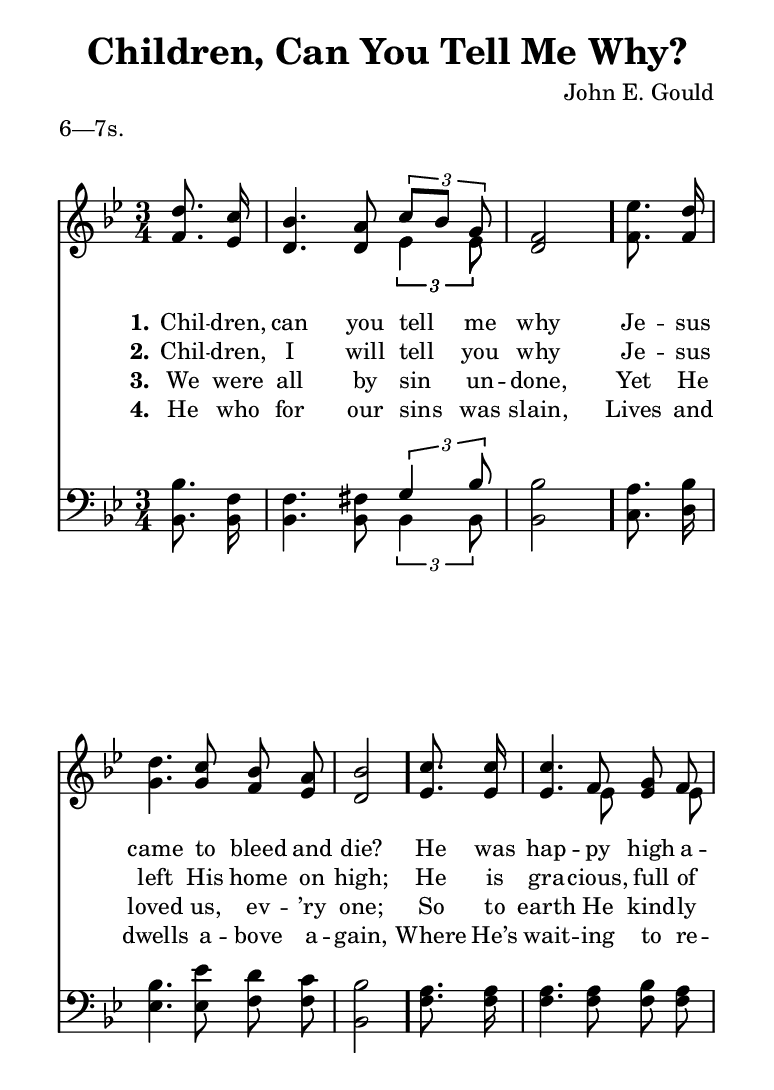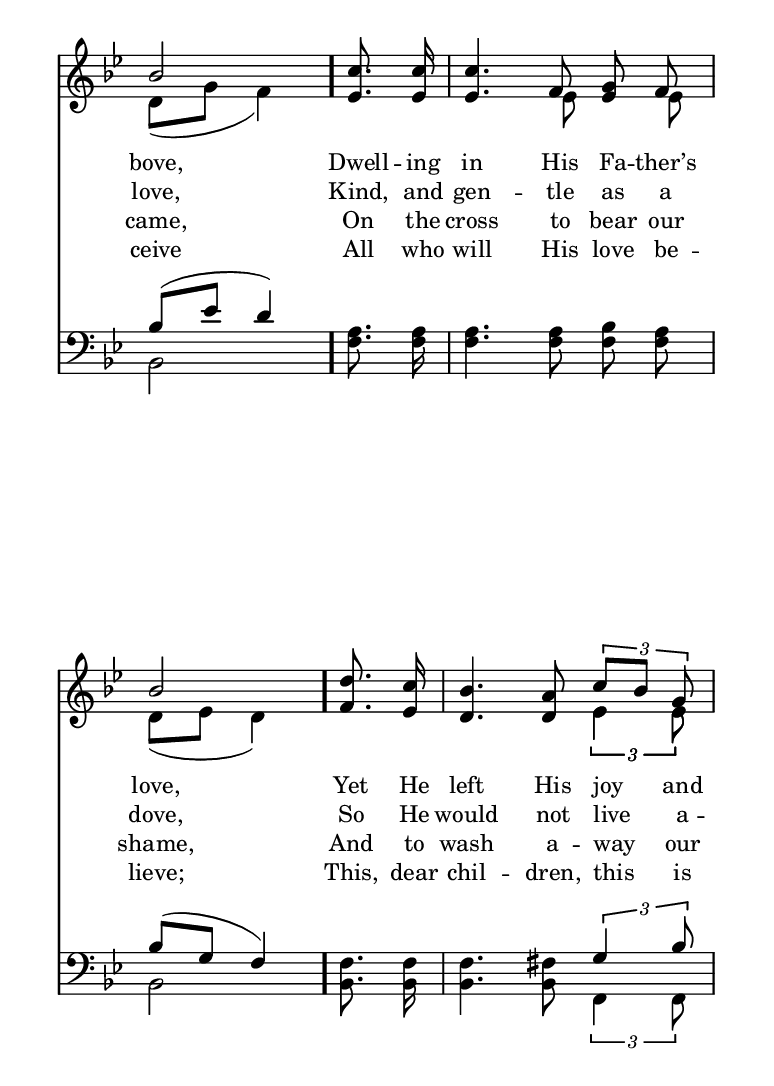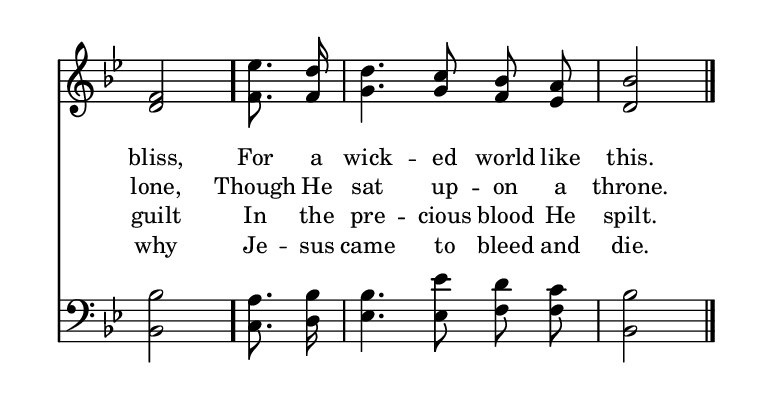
\include "common/global.ily"
\paper {
  \include "common/paper.ily"
  ragged-last-bottom = ##t
  system-system-spacing.padding = 2
system-system-spacing.basic-distance = 2

}

\header{
  %children
  hymnnumber = "311"
  title = "Children, Can You Tell Me Why?"
  tunename = "Pilot"
  meter = "6—7s."
  poet = "" % see https://hymnary.org/text/children_can_you_tell_us_why_jesus_came
  composer = "John E. Gould" % see https://hymnary.org/tune/pilot_gould
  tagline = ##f
}

global = {
  \include "common/overrides.ily"
  \override Staff.TimeSignature.style = #'numbered
  \time 3/4
  \override Score.MetronomeMark.transparent = ##t % hide all fermata changes too
  \tempo 4=80
  \key bes \major
  \partial 4
  \autoBeamOff
}

% rewrote voices as chords to work around unfortunate interactions between
% \partcombine and \tuplet

notesSoprano = {
\global
\relative c'' {

  d8. c16 | bes4. a8 << { \voiceOne \tuplet 3/2 { c8[ bes] g } } \new Voice { \voiceTwo \tuplet 3/2 { ees4 ees8 } } >> f2
  ees'8. d16 | d4. c8 bes a | bes2
  c8. c16 | c4. f,8 g f | bes2
  c8. c16 | c4. f,8 g f | bes2
  d8. c16 | bes4. a8 << { \voiceOne \tuplet 3/2 { c8[ bes] g } } \new Voice { \voiceTwo \tuplet 3/2 { ees4 ees8 } } >> f2
  ees'8. d16 | d4. c8 bes a | bes2

  \bar "|."

}
}

notesAlto = {
\global
\relative e' {

  f8. ees16 | d4. d8 s4 | d2 % s4 stands in for \tuplet 3/2 { ees4 ees8 }
  f8. f16 | g4. g8 f ees | d2
  ees8. ees16 | ees4. ees8 ees ees | d([ g] f4)
  ees8. ees16 | ees4. ees8 ees ees | d([ ees] d4)
  f8. ees16 | d4. d8 s4 | d2 % s4 stands in for \tuplet 3/2 { ees4 ees8 }
  f8. f16 | g4. g8 f ees | d2

}
}

notesTenor = {
\global
\relative a {

  bes8. f16 | f4. fis8 << { \voiceOne \tuplet 3/2 { g4 bes8 } } \new Voice { \voiceTwo \tuplet 3/2 { bes,4 bes8 } } >> | bes'2
  a8. bes16 | bes4. ees8 d c | bes2
  a8. a16 | a4. a8 bes a | bes8([ ees] d4)
  a8. a16 | a4. a8 bes a | bes8([ g] f4)
  f8. f16 | f4. fis8 << { \voiceOne \tuplet 3/2 { g4 bes8 } } \new Voice { \voiceTwo \tuplet 3/2 { f,4 f8 } } >> | bes'2
  a8. bes16 | bes4. ees8 d c | bes2

}
}

notesBass = {
\global
\relative f, {

  bes8. bes16 | bes4. bes8 r4 | bes2 % s4 stands in for tuplet
  c8. d16 | ees4. ees8 f f | bes,2
  f'8. f16 | f4. f8 f f | bes,2
  f'8. f16 | f4. f8 f f | bes,2
  bes8. bes16 | bes4. bes8 s4 | bes2 % s4 stands in for tuplet
  c8. d16 | ees4. ees8 f f | bes,2

}
}

wordsA = \lyricmode {
\set stanza = "1."

Chil -- dren, can you tell me why \bar "."
Je -- sus came to bleed and die? \bar "."
He was hap -- py high a -- bove, \bar "."
Dwell -- ing in His Fa -- ther’s love, \bar "."
Yet He left His joy and bliss, \bar "."
For a wick -- ed world like this. \bar "."

}

wordsB = \lyricmode {
\set stanza = "2."

Chil -- dren, I will tell you why
Je -- sus left His home on high;
He is gra -- cious, full of love,
Kind, and gen -- tle as a dove,
So He would not live a -- lone,
Though He sat up -- on a throne.

}

wordsC = \lyricmode {
\set stanza = "3."

We were all by sin un -- done,
Yet He loved us, ev -- ’ry one;
So to earth He kind -- ly came,
On the cross to bear our shame,
And to wash a -- way our guilt
In the pre -- cious blood He spilt.

}

wordsD = \lyricmode {
\set stanza = "4."

He who for our sins was slain,
Lives and dwells a -- bove a -- gain,
Where He’s wait -- ing to re -- ceive
All who will His love be -- lieve;
This, dear chil -- dren, this is why
Je -- sus came to bleed and die.

}

\score {
  \context ChoirStaff <<
    \context Staff = upper <<
      \set Staff.autoBeaming = ##f
      \set ChoirStaff.systemStartDelimiter = #'SystemStartBar
      \set ChoirStaff.printPartCombineTexts = ##f
      \partcombine #'(2 . 11) \notesSoprano \notesAlto
      \context NullVoice = sopranos { \voiceOne << \notesSoprano >> }
      \context Lyrics = one   \lyricsto sopranos \wordsA
      \context Lyrics = two   \lyricsto sopranos \wordsB
      \context Lyrics = three \lyricsto sopranos \wordsC
      \context Lyrics = four  \lyricsto sopranos \wordsD
    >>
    \context Staff = men <<
      \set Staff.autoBeaming = ##f
      \clef bass
      \set ChoirStaff.printPartCombineTexts = ##f
      \partcombine #'(2 . 11) \notesTenor \notesBass
    >>
  >>
  \layout {
    \include "common/layout.ily"
  }
  #(cond ((ly:get-option 'eog-midi-permitted) #{ \midi{
    \include "common/midi.ily"
  } #}))
}

\version "2.19.49"  % necessary for upgrading to future LilyPond versions.

% vi:set et ts=2 sw=2 ai nocindent syntax=lilypond:
